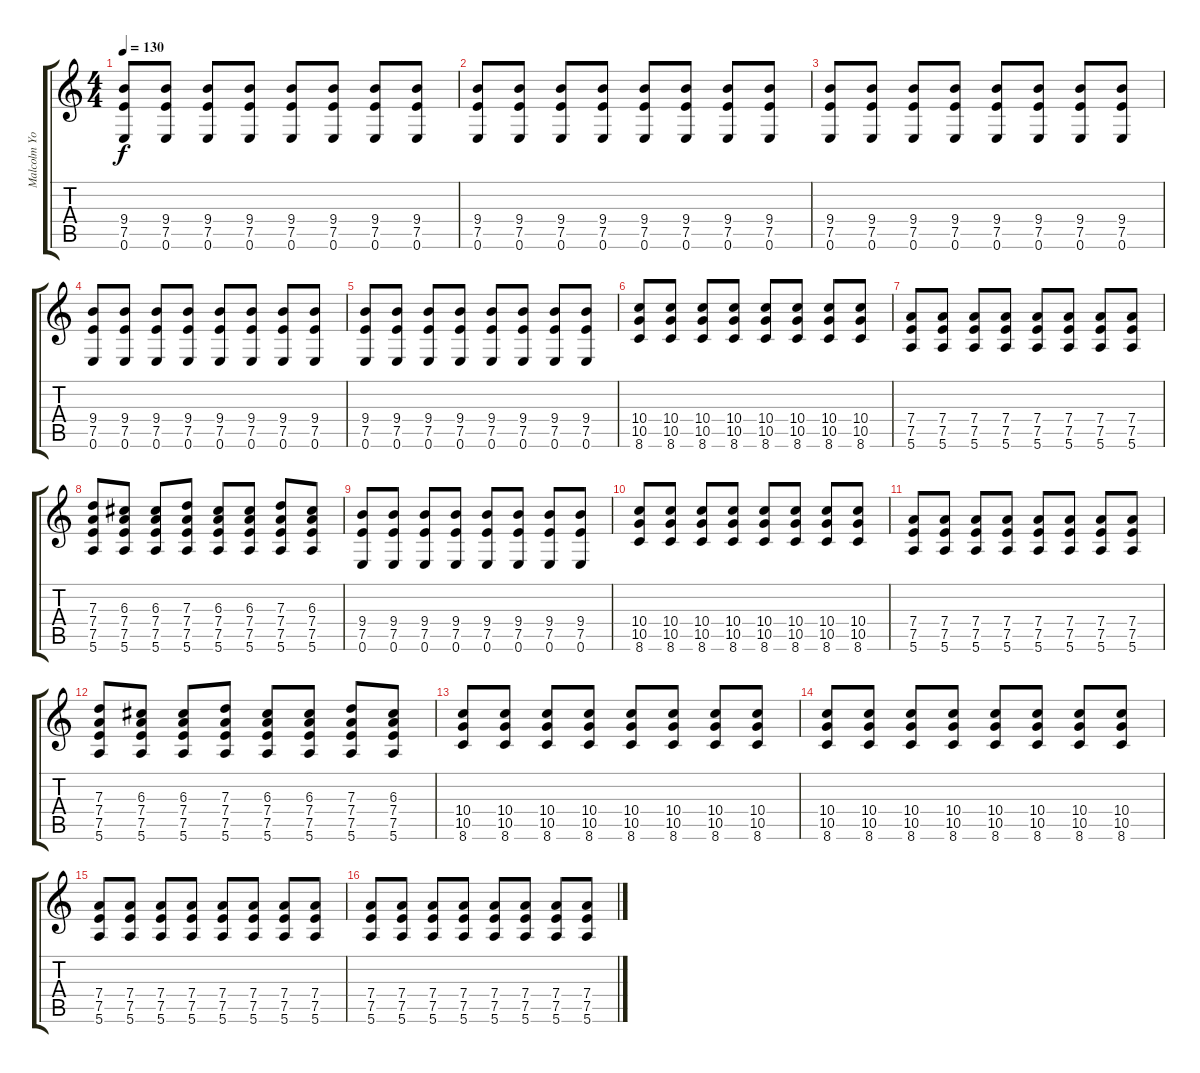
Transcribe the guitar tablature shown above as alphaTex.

\track ("Malcolm Young" "Malcolm Yo") {instrument distortionguitar}
\staff {score tabs}
\tuning (E4 B3 G3 D3 A2 E2) {hide}
\ts (4 4)
\tempo 130
\clef g2
\ks c
(9.4 7.5 0.6).8{dy f instrument distortionguitar} (9.4 7.5 0.6).8 (9.4 7.5 0.6).8 (9.4 7.5 0.6).8 (9.4 7.5 0.6).8 (9.4 7.5 0.6).8 (9.4 7.5 0.6).8 (9.4 7.5 0.6).8 |
(9.4 7.5 0.6).8 (9.4 7.5 0.6).8 (9.4 7.5 0.6).8 (9.4 7.5 0.6).8 (9.4 7.5 0.6).8 (9.4 7.5 0.6).8 (9.4 7.5 0.6).8 (9.4 7.5 0.6).8 |
(9.4 7.5 0.6).8 (9.4 7.5 0.6).8 (9.4 7.5 0.6).8 (9.4 7.5 0.6).8 (9.4 7.5 0.6).8 (9.4 7.5 0.6).8 (9.4 7.5 0.6).8 (9.4 7.5 0.6).8 |
(9.4 7.5 0.6).8 (9.4 7.5 0.6).8 (9.4 7.5 0.6).8 (9.4 7.5 0.6).8 (9.4 7.5 0.6).8 (9.4 7.5 0.6).8 (9.4 7.5 0.6).8 (9.4 7.5 0.6).8 |
(9.4 7.5 0.6).8 (9.4 7.5 0.6).8 (9.4 7.5 0.6).8 (9.4 7.5 0.6).8 (9.4 7.5 0.6).8 (9.4 7.5 0.6).8 (9.4 7.5 0.6).8 (9.4 7.5 0.6).8 |
(10.4 10.5 8.6).8 (10.4 10.5 8.6).8 (10.4 10.5 8.6).8 (10.4 10.5 8.6).8 (10.4 10.5 8.6).8 (10.4 10.5 8.6).8 (10.4 10.5 8.6).8 (10.4 10.5 8.6).8 |
(7.4 7.5 5.6).8 (7.4 7.5 5.6).8 (7.4 7.5 5.6).8 (7.4 7.5 5.6).8 (7.4 7.5 5.6).8 (7.4 7.5 5.6).8 (7.4 7.5 5.6).8 (7.4 7.5 5.6).8 |
(7.3 7.4 7.5 5.6).8 (6.3 7.4 7.5 5.6).8 (6.3 7.4 7.5 5.6).8 (7.3 7.4 7.5 5.6).8 (6.3 7.4 7.5 5.6).8 (6.3 7.4 7.5 5.6).8 (7.3 7.4 7.5 5.6).8 (6.3 7.4 7.5 5.6).8 |
(9.4 7.5 0.6).8 (9.4 7.5 0.6).8 (9.4 7.5 0.6).8 (9.4 7.5 0.6).8 (9.4 7.5 0.6).8 (9.4 7.5 0.6).8 (9.4 7.5 0.6).8 (9.4 7.5 0.6).8 |
(10.4 10.5 8.6).8 (10.4 10.5 8.6).8 (10.4 10.5 8.6).8 (10.4 10.5 8.6).8 (10.4 10.5 8.6).8 (10.4 10.5 8.6).8 (10.4 10.5 8.6).8 (10.4 10.5 8.6).8 |
(7.4 7.5 5.6).8 (7.4 7.5 5.6).8 (7.4 7.5 5.6).8 (7.4 7.5 5.6).8 (7.4 7.5 5.6).8 (7.4 7.5 5.6).8 (7.4 7.5 5.6).8 (7.4 7.5 5.6).8 |
(7.3 7.4 7.5 5.6).8 (6.3 7.4 7.5 5.6).8 (6.3 7.4 7.5 5.6).8 (7.3 7.4 7.5 5.6).8 (6.3 7.4 7.5 5.6).8 (6.3 7.4 7.5 5.6).8 (7.3 7.4 7.5 5.6).8 (6.3 7.4 7.5 5.6).8 |
(10.4 10.5 8.6).8 (10.4 10.5 8.6).8 (10.4 10.5 8.6).8 (10.4 10.5 8.6).8 (10.4 10.5 8.6).8 (10.4 10.5 8.6).8 (10.4 10.5 8.6).8 (10.4 10.5 8.6).8 |
(10.4 10.5 8.6).8 (10.4 10.5 8.6).8 (10.4 10.5 8.6).8 (10.4 10.5 8.6).8 (10.4 10.5 8.6).8 (10.4 10.5 8.6).8 (10.4 10.5 8.6).8 (10.4 10.5 8.6).8 |
(7.4 7.5 5.6).8 (7.4 7.5 5.6).8 (7.4 7.5 5.6).8 (7.4 7.5 5.6).8 (7.4 7.5 5.6).8 (7.4 7.5 5.6).8 (7.4 7.5 5.6).8 (7.4 7.5 5.6).8 |
(7.4 7.5 5.6).8 (7.4 7.5 5.6).8 (7.4 7.5 5.6).8 (7.4 7.5 5.6).8 (7.4 7.5 5.6).8 (7.4 7.5 5.6).8 (7.4 7.5 5.6).8 (7.4 7.5 5.6).8
